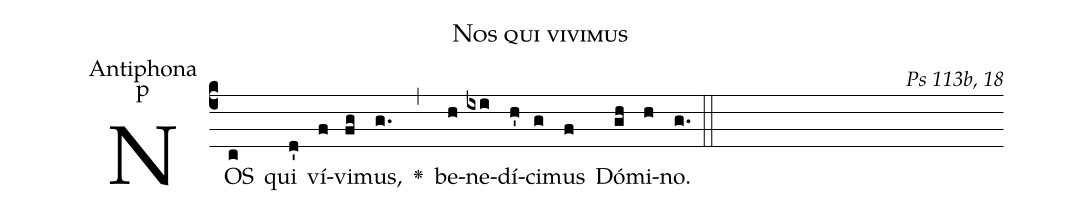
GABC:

name:Nos qui vivimus;
office-part:Antiphona;
mode:p;
commentary:Ps 113b, 18;
%%
(c4)NOS(c) qui(d') ví(f)vi(fg)mus,(g.) <v>\greheightstar</v>(,) be(h)ne(ixi)dí(h')ci(g)mus(f) Dó(gh)mi(h)no.(g.) (::)
